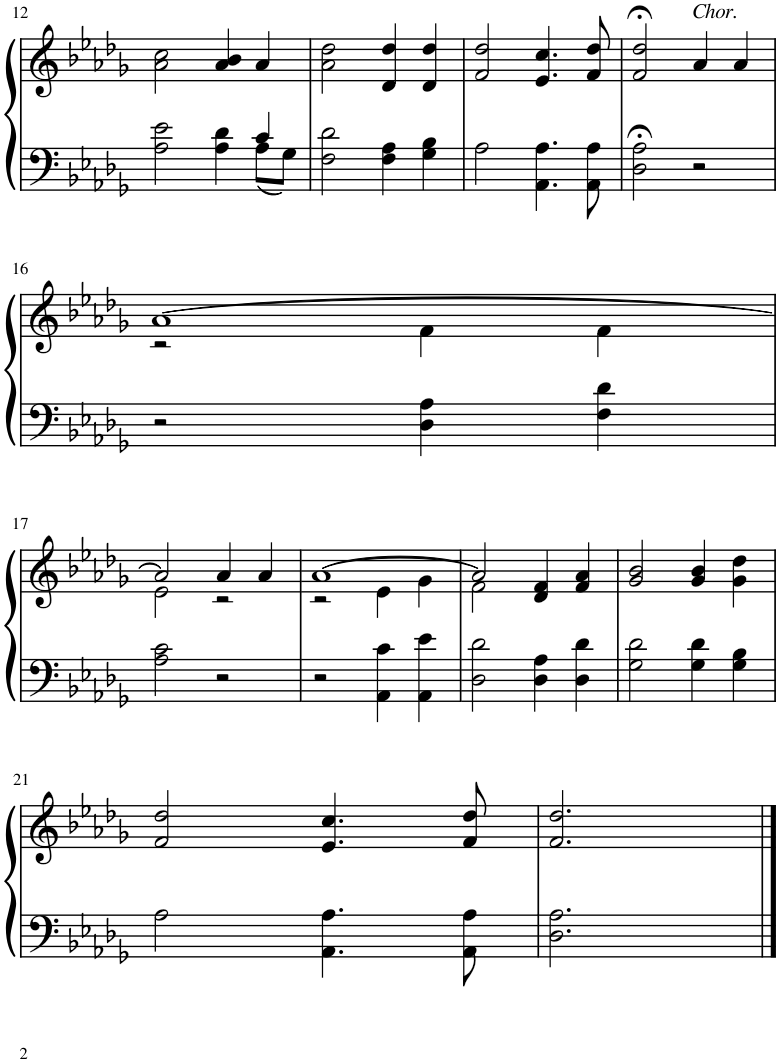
**kern	**kern
*part1	*part1
*staff2	*staff1
*I"Piano	*
*I'Pno.	*
!!LO:PB:g=z
*clefF4	*clefG2
*k[b-e-a-d-g-]	*k[b-e-a-d-g-]
*M4/4	*M4/4
=12	=12
*^	*
2.ryy	2A-\ 2e-\	2a-\ 2cc\
.	4A-\ 4d-\	4a-/ 4b-/
4c/	8A-\L	4a-/
.	8G-\J	.
*v	*v	*
=13	=13
2F\ 2d-\	2a-\ 2dd-\
4F\ 4A-\	4d-/ 4dd-/
4G-\ 4B-\	4d-/ 4dd-/
=14	=14
2A-\	2f/ 2dd-/
4.AA-\ 4.A-\	4.e-/ 4.cc/
8AA-\ 8A-\	8f/ 8dd-/
=15	=15
2D-\;< 2A-\;<	2f/;< 2dd-/;<
!	!LO:TX:a:i:t=Chor.
2r	4a-/
.	4a-/
!!LO:LB:g=z
=16	=16
*	*^
2r	[1a-	2r
4D-\ 4A-\	.	4f\
4F\ 4d-\	.	4f\
!!LO:LB:g=z	!!
=17	=17	=17
2A-\ 2c\	2a-/]	2e-\
2r	4a-/	2r
.	4a-/	.
=18	=18	=18
2r	[1a-	2r
4AA-\ 4c\	.	4e-\
4AA-\ 4e-\	.	4g-\
=19	=19	=19
2D-\ 2d-\	2a-/]	2f\
4D-\ 4A-\	4d-/ 4f/	2ryy
4D-\ 4d-\	4f/ 4a-/	.
*	*v	*v
=20	=20
2G-\ 2d-\	2g-/ 2b-/
4G-\ 4d-\	4g-/ 4b-/
4G-\ 4B-\	4g-\ 4dd-\
!!LO:LB:g=z
=21	=21
2A-\	2f/ 2dd-/
4.AA-\ 4.A-\	4.e-/ 4.cc/
8AA-\ 8A-\	8f/ 8dd-/
=22	=22
2.D-\ 2.A-\	2.f/ 2.dd-/
==	==
*-	*-
